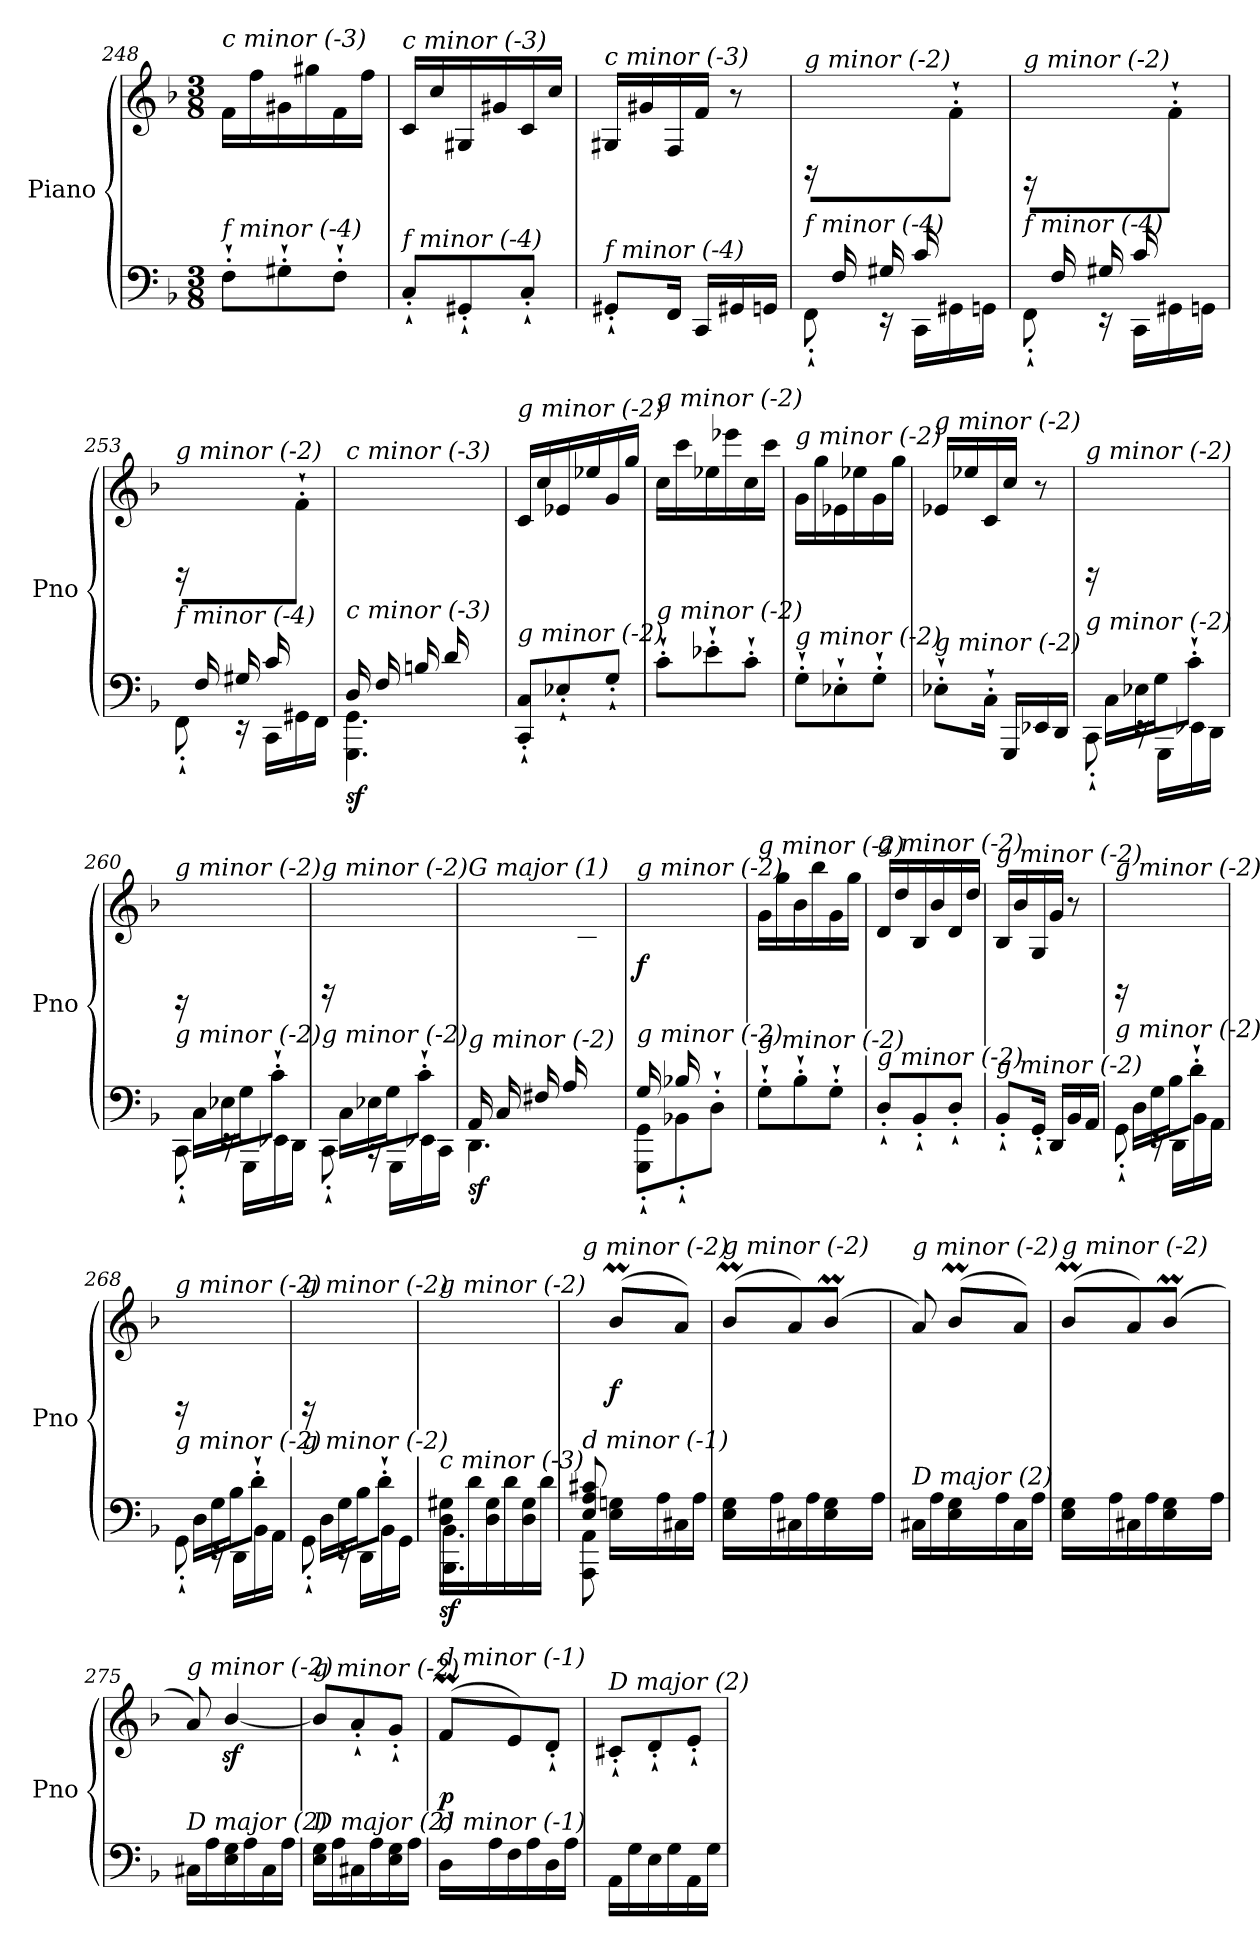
**kern	**kern	**dynam
*part1	*part1	*part1
*staff2	*staff1	*staff1/2
*I"Piano	*	*
*I'Pno	*	*
*clefF4	*clefG2	*
*k[b-]	*k[b-]	*
*M3/8	*M3/8	*
=248	=248	=248
!	!LO:TX:i:t=c minor (-3)	!
!LO:TX:i:t=f minor (-4)	!	!
8F'`\L	16f\LL	.
.	16ff\	.
8G#X'`i\	16g#Xi\	.
.	16gg#Xi\	.
8F'`\J	16f\	.
.	16ff\JJ	.
=249	=249	=249
!	!LO:TX:i:t=c minor (-3)	!
!LO:TX:i:t=f minor (-4)	!	!
8C'`/L	16c/LL	.
.	16cc/	.
8GG#X'`i/	16G#Xi/	.
.	16g#Xi/	.
8C'`/J	16c/	.
.	16cc/JJ	.
=250	=250	=250
!	!LO:TX:i:t=c minor (-3)	!
!LO:TX:i:t=f minor (-4)	!	!
8GG#X'`i/L	16G#Xi/LL	.
.	16g#Xi/	.
16FF/Jk	16F/	.
16CC/LL	16f/JJ	.
16GG#Xi/	8r	.
16GG/JJ	.	.
=251	=251	=251
*^	*	*
!	!	!LO:TX:i:t=g minor (-2)	!
!LO:TX:i:t=f minor (-4)	!	!	!
16ryy	8FF'`\	16rBB	.
16F/LL	.	8.ryy	.
16G#Xi/	16rEE	.	.
16c/J	16CC\LL	.	.
8ryy	16GG#Xi\	(8f'`\J	.
.	16GG\JJ	.	.
!!LO:LB:g=z
=252	=252	=252	=252
!	!	!LO:TX:i:t=g minor (-2)	!
!LO:TX:i:t=f minor (-4)	!	!	!
16ryy	8FF'`\	16rGG	.
16F/LL	.	8.ryy	.
16G#Xi/	16rEE	.	.
16c/J	16CC\LL	.	.
8ryy	16GG#Xi\	(8f'`\J	.
.	16GG\JJ	.	.
=253	=253	=253	=253
!	!	!LO:TX:i:t=g minor (-2)	!
!LO:TX:i:t=f minor (-4)	!	!	!
16ryy	8FF'`\	16rGG	.
16F/LL	.	8.ryy	.
16G#Xi/	16rEE	.	.
16c/J	16CC\LL	.	.
8ryy	16GG#Xi\	(8f'`\J	.
.	16FF\JJ	.	.
=254	=254	=254	=254
!	!	!LO:TX:i:t=c minor (-3)	!
!LO:TX:i:t=c minor (-3)	!	!	!
!	!	!	!LO:DY:b=2
16D/LL	4.GGG\ 4.GG\	4ryy	sf
16F/	.	.	.
16Bn/	.	.	.
16d/	.	.	.
8ryy	.	16f\	.
.	.	16bn\JJ	.
*v	*v	*	*
=255	=255	=255
!	!LO:TX:i:t=g minor (-2)	!
!LO:TX:i:t=g minor (-2)	!	!
8CC/'` 8C/'`L	16c/LL	.
.	16cc/	.
8E-X'`/	16e-X/	.
.	16ee-X/	.
8G'`/J	16g/	.
.	16gg/JJ	.
=256	=256	=256
!	!LO:TX:i:t=g minor (-2)	!
!LO:TX:i:t=g minor (-2)	!	!
8c'`\L	16cc\LL	.
.	16ccc\	.
8e-X'`\	16ee-X\	.
.	16eee-X\	.
8c'`\J	16cc\	.
.	16ccc\JJ	.
!!LO:LB:g=z
=257	=257	=257
!	!LO:TX:i:t=g minor (-2)	!
!LO:TX:i:t=g minor (-2)	!	!
8G'`\L	16g\LL	.
.	16gg\	.
8E-X'`\	16e-X\	.
.	16ee-X\	.
8G'`\J	16g\	.
.	16gg\JJ	.
=258	=258	=258
!	!LO:TX:i:t=g minor (-2)	!
!LO:TX:i:t=g minor (-2)	!	!
8E-X'`\L	16e-X/LL	.
.	16ee-X/	.
16C'`\Jk	16c/	.
16GGG/LL	16cc/JJ	.
16EE-X/	8r	.
16DD/JJ	.	.
=259	=259	=259
*^	*	*
!	!	!LO:TX:i:t=g minor (-2)	!
!LO:TX:i:t=g minor (-2)	!	!	!
16ryy	8CC'`\	16rGG	.
16C\LL	.	4ryy	.
16E-X\	16rEE	.	.
16G\J	16GGG\LL	.	.
8c'`\J	16EE-X\	.	.
.	16DD\JJ	16ryy	.
=260	=260	=260	=260
!	!	!LO:TX:i:t=g minor (-2)	!
!LO:TX:i:t=g minor (-2)	!	!	!
16ryy	8CC'`\	16rEE	.
16C\LL	.	4ryy	.
16E-X\	16rEE	.	.
16G\J	16GGG\LL	.	.
8c'`\J	16EE-X\	.	.
.	16DD\JJ	16ryy	.
=261	=261	=261	=261
!	!	!LO:TX:i:t=g minor (-2)	!
!LO:TX:i:t=g minor (-2)	!	!	!
16ryy	8CC'`\	16rGG	.
16C\LL	.	4ryy	.
16E-X\	16rCC	.	.
16G\J	16GGG\LL	.	.
8c'`\J	16EE-X\	.	.
.	16CC\JJ	16ryy	.
!!LO:LB:g=z
=262	=262	=262	=262
!	!	!LO:TX:i:t=G major (1)	!
!LO:TX:i:t=g minor (-2)	!	!	!
!	!	!	!LO:DY:b=2
16AA/LL	4.DD\	4ryy	sf
16C/	.	.	.
16F#X/	.	.	.
16A/	.	.	.
8ryy	.	16c\	.
.	.	16f#X\JJ	.
=263	=263	=263	=263
!	!	!LO:TX:i:t=g minor (-2)	!
!LO:TX:i:t=g minor (-2)	!	!	!
!	!	!	!LO:DY:b
16G/LL	8GGG\'` 8GG\'`L	16ryy	f
16ryy	.	16g\	.
16B-X/	8BB-X'`\	16ryy	.
8.ryy	.	16b-X\	.
.	8D'`\J	16d\	.
.	.	16dd\JJ	.
*v	*v	*	*
=264	=264	=264
!	!LO:TX:i:t=g minor (-2)	!
!LO:TX:i:t=g minor (-2)	!	!
8G'`\L	16g\LL	.
.	16gg\	.
8B-'`\	16b-\	.
.	16bb-\	.
8G'`\J	16g\	.
.	16gg\JJ	.
=265	=265	=265
!	!LO:TX:i:t=g minor (-2)	!
!LO:TX:i:t=g minor (-2)	!	!
8D'`/L	16d/LL	.
.	16dd/	.
8BB-'`/	16B-/	.
.	16b-/	.
8D'`/J	16d/	.
.	16dd/JJ	.
=266	=266	=266
!	!LO:TX:i:t=g minor (-2)	!
!LO:TX:i:t=g minor (-2)	!	!
8BB-'`/L	16B-/LL	.
.	16b-/	.
16GG'`/Jk	16G/	.
16DD/LL	16g/JJ	.
16BB-/	8r	.
16AA/JJ	.	.
!!LO:PB:g=z
=267	=267	=267
*^	*	*
!	!	!LO:TX:i:t=g minor (-2)	!
!LO:TX:i:t=g minor (-2)	!	!	!
16ryy	8GG'`\	16rGG	.
16D\LL	.	4ryy	.
16G\	16rEE	.	.
16B-\J	16DD\LL	.	.
8d'`\J	16BB-\	.	.
.	16AA\JJ	16ryy	.
=268	=268	=268	=268
!	!	!LO:TX:i:t=g minor (-2)	!
!LO:TX:i:t=g minor (-2)	!	!	!
16ryy	8GG'`\	16rGG	.
16D\LL	.	4ryy	.
16G\	16rEE	.	.
16B-\J	16DD\LL	.	.
8d'`\J	16BB-\	.	.
.	16AA\JJ	16ryy	.
=269	=269	=269	=269
!	!	!LO:TX:i:t=g minor (-2)	!
!LO:TX:i:t=g minor (-2)	!	!	!
16ryy	8GG'`\	16rGG	.
16D\LL	.	4ryy	.
16G\	16rEE	.	.
16B-\J	16DD\LL	.	.
8d'`\J	16BB-\	.	.
.	16GG\JJ	16ryy	.
=270	=270	=270	=270
!	!	!LO:TX:i:t=g minor (-2)	!
!LO:TX:i:t=c minor (-3)	!	!	!
!	!	!	!LO:DY:b=2
16D\ 16G#X\LL	4.BBB-\ 4.BB-\	4.ryy	sf
16d\	.	.	.
16D\ 16G#\	.	.	.
16d\	.	.	.
16D\ 16G#\	.	.	.
16d\JJ	.	.	.
=271	=271	=271	=271
*	*^	*^	*
!	!	!	!LO:TX:i:t=g minor (-2)	!	!
!LO:TX:i:t=d minor (-1)	!	!	!	!	!
8E/ 8A/ 8c#X/	8ryy	8AAA\ 8AA\	8ryy	8ryy	.
!	!	!	!	!	!LO:DY:b
4ryy	4ryy	16E\ 16Gn\LL	(>8b-M/L	64b-LLLLyy	f
.	.	.	.	64ccJJJyy	.
.	.	.	.	8..b-Jyy	.
.	.	16A\	.	.	.
.	.	16C#X\	8a/J)	.	.
.	.	16A\JJ	.	.	.
!!LO:PB:g=z	!!
=272	=272	=272	=272	=272	=272
!	!	!	!LO:TX:i:t=g minor (-2)	!	!
!LO:TX:i:t=D major (2)	!	!	!	!	!
*v	*v	*v	*	*	*
16E\ 16G\LL	(>8b-M/L	64b-LLLLyy	.
.	.	64ccJJJyy	.
.	.	8..b-yy	.
16A\	.	.	.
16C#X\	8a/)	.	.
16A\	.	.	.
16E\ 16G\	(>8b-M/J	64b-LLLyy	.
.	.	64ccJJyy	.
.	.	16.b-JJyy	.
16A\JJ	.	.	.
!!LO:LB:g=z	!!
=273	=273	=273	=273
*^	*	*	*
!	!	!LO:TX:i:t=g minor (-2)	!	!
!LO:TX:i:t=D major (2)	!	!	!	!
8ryy	16C#X\LL	8a/)	8ryy	.
.	16A\	.	.	.
4ryy	16E\ 16G\	(>8b-M/L	64b-LLLLyy	.
.	.	.	64ccJJJyy	.
.	.	.	8..b-Jyy	.
.	16A\	.	.	.
.	16C#\	8a/J)	.	.
.	16A\JJ	.	.	.
=274	=274	=274	=274	=274
!	!	!LO:TX:i:t=g minor (-2)	!	!
!LO:TX:i:t=D major (2)	!	!	!	!
*v	*v	*	*	*
16E\ 16G\LL	(>8b-M/L	64b-LLLLyy	.
.	.	64ccJJJyy	.
.	.	8..b-yy	.
16A\	.	.	.
16C#X\	8a/)	.	.
16A\	.	.	.
16E\ 16G\	(>8b-M/J	64b-LLLyy	.
.	.	64ccJJyy	.
.	.	16.b-JJyy	.
16A\JJ	.	.	.
*	*v	*v	*
=275	=275	=275
!	!LO:TX:i:t=g minor (-2)	!
!LO:TX:i:t=D major (2)	!	!
16C#X\LL	8a/)	.
16A\	.	.
16E\ 16G\	[4b-z</	.
16A\	.	.
16C#\	.	.
16A\JJ	.	.
=276	=276	=276
!	!LO:TX:i:t=g minor (-2)	!
!LO:TX:i:t=D major (2)	!	!
!	!	!LO:DY:b
16E\ 16G\LL	8b-/L]	other-dynamics
16A\	.	.
16C#X\	8a'`/	.
16A\	.	.
16E\ 16G\	8g'`/J	.
16A\JJ	.	.
=277	=277	=277
*^	*^	*
!	!	!LO:TX:i:t=d minor (-1)	!	!
!LO:TX:i:t=d minor (-1)	!	!	!	!
!	!	!	!	!LO:DY:b
4ryy	16D\LL	(>8fM/L	64fLLLLyy	p
.	.	.	64gJJJyy	.
.	.	.	8..fJyy	.
.	16A\	.	.	.
.	16F\	8e/)	.	.
.	16A\	.	.	.
8ryy	16D\	8d'`/J	8ryy	.
.	16A\JJ	.	.	.
*	*	*v	*v	*
!!LO:LB:g=z
=278	=278	=278	=278
!	!	!LO:TX:i:t=D major (2)	!
!LO:TX:i:t=d minor (-1)	!	!	!
*v	*v	*	*
16AA\LL	8c#X'`/L	.
16G\	.	.
16E\	8d'`/	.
16G\	.	.
16AA\	8e'`/J	.
16G\JJ	.	.
=	=	=
*-	*-	*-
